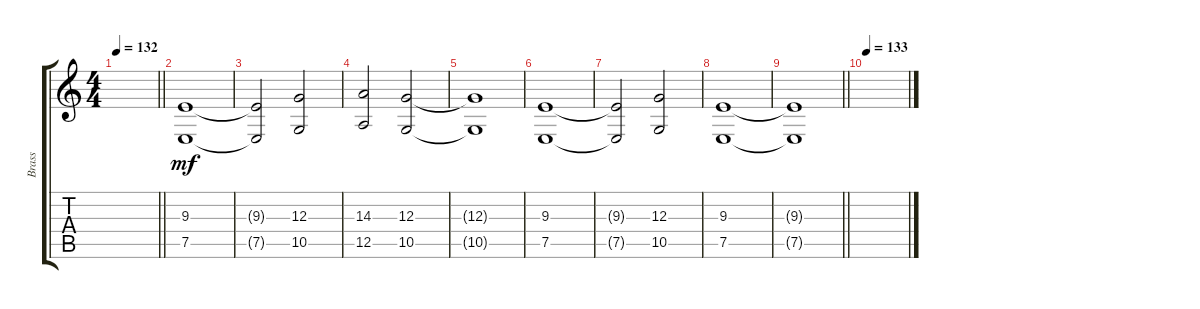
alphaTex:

\track ("Brass" "Brass") {instrument frenchhorn}
\staff {score tabs}
\tuning (E4 B3 G3 D3 A2 E2) {hide}
\ts (4 4)
\tempo 132
\clef g2
\barLineRight lightlight
\ks c
|
(9.3 7.5).1{dy mf volume 10 instrument frenchhorn} |
(9.3{t} 7.5{t}).2 (12.3 10.5).2 |
(14.3 12.5).2 (12.3 10.5).2 |
(12.3{t} 10.5{t}).1 |
(9.3 7.5).1 |
(9.3{t} 7.5{t}).2 (12.3 10.5).2 |
(9.3 7.5).1 |
\barLineRight lightlight
(9.3{t} 7.5{t}).1 |
\tempo 133
